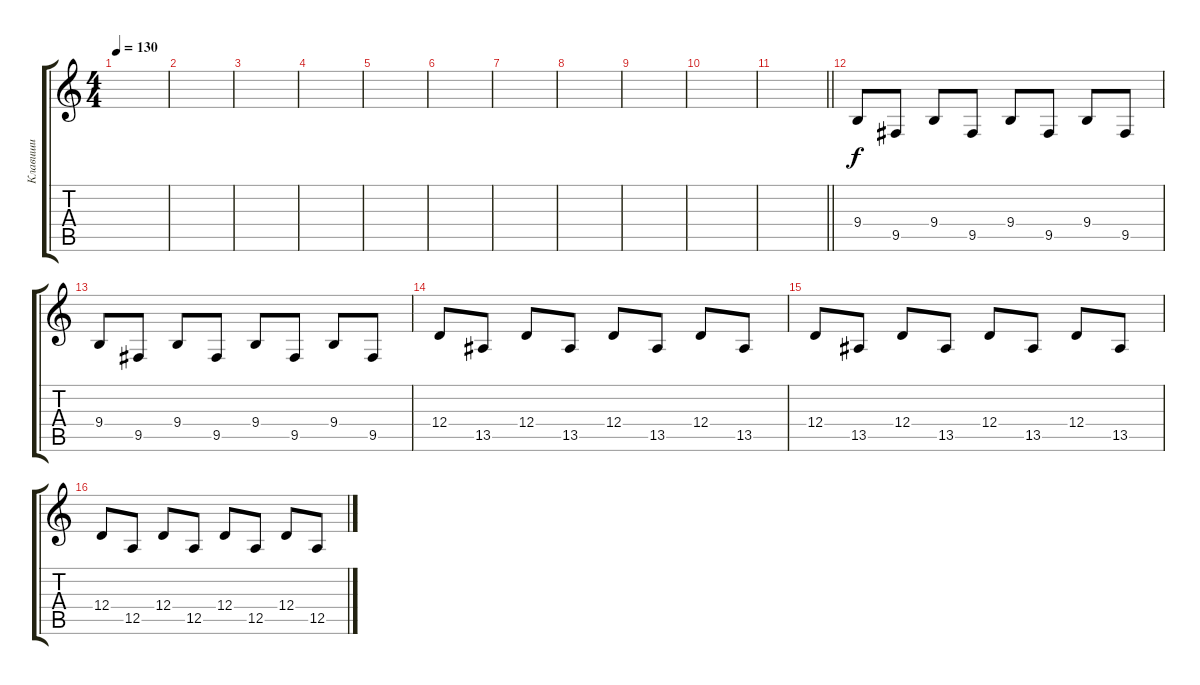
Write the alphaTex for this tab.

\track ("Клавиши" "Клавиши") {instrument acousticgrandpiano}
\staff {score tabs}
\tuning (E4 B3 G3 D3 A2 E2) {hide}
\ts (4 4)
\tempo 130
\clef g2
\ks c
|
|
|
|
|
|
|
|
|
|
\barLineRight lightlight
|
9.4.8{volume 7} 9.5.8 9.4.8 9.5.8 9.4.8 9.5.8 9.4.8 9.5.8 |
9.4.8 9.5.8 9.4.8 9.5.8 9.4.8 9.5.8 9.4.8 9.5.8 |
12.4.8 13.5.8 12.4.8 13.5.8 12.4.8 13.5.8 12.4.8 13.5.8 |
12.4.8 13.5.8 12.4.8 13.5.8 12.4.8 13.5.8 12.4.8 13.5.8 |
12.4.8 12.5.8 12.4.8 12.5.8 12.4.8 12.5.8 12.4.8 12.5.8
